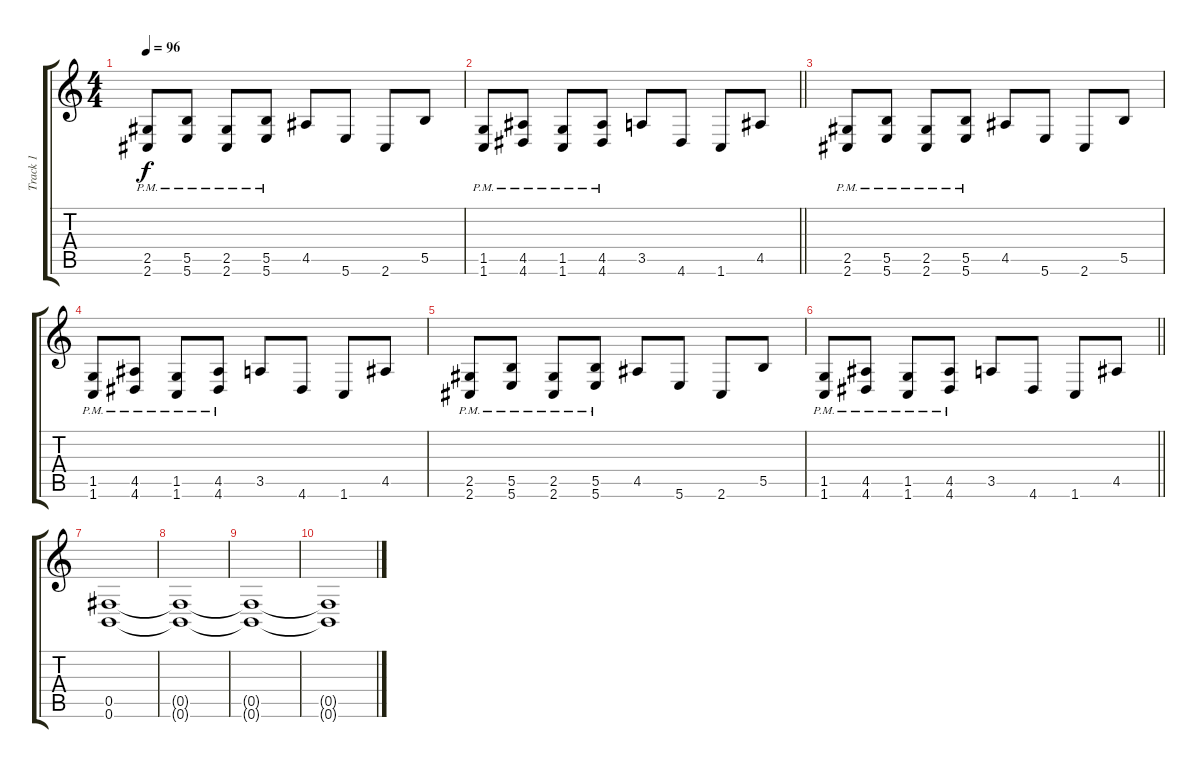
\track ("Track 1" "Track 1") {instrument distortionguitar}
\staff {score tabs}
\tuning (Db4 Ab3 E3 B2 Gb2 B1) {hide}
\ts (4 4)
\tempo 96
\clef g2
\ks c
(2.5{pm} 2.6{pm}).8{dy f} (5.5{pm} 5.6{pm}).8 (2.5{pm} 2.6{pm}).8 (5.5{pm} 5.6{pm}).8 4.5.8 5.6.8 2.6.8 5.5.8 |
\barLineRight lightlight
(1.5{pm} 1.6{pm}).8 (4.5{pm} 4.6{pm}).8 (1.5{pm} 1.6{pm}).8 (4.5{pm} 4.6{pm}).8 3.5.8 4.6.8 1.6.8 4.5.8 |
(2.5{pm} 2.6{pm}).8 (5.5{pm} 5.6{pm}).8 (2.5{pm} 2.6{pm}).8 (5.5{pm} 5.6{pm}).8 4.5.8 5.6.8 2.6.8 5.5.8 |
(1.5{pm} 1.6{pm}).8 (4.5{pm} 4.6{pm}).8 (1.5{pm} 1.6{pm}).8 (4.5{pm} 4.6{pm}).8 3.5.8 4.6.8 1.6.8 4.5.8 |
(2.5{pm} 2.6{pm}).8 (5.5{pm} 5.6{pm}).8 (2.5{pm} 2.6{pm}).8 (5.5{pm} 5.6{pm}).8 4.5.8 5.6.8 2.6.8 5.5.8 |
\barLineRight lightlight
(1.5{pm} 1.6{pm}).8 (4.5{pm} 4.6{pm}).8 (1.5{pm} 1.6{pm}).8 (4.5{pm} 4.6{pm}).8 3.5.8 4.6.8 1.6.8 4.5.8 |
(0.5 0.6).1 |
(0.5{t} 0.6{t}).1{volume 10} |
(0.5{t} 0.6{t}).1{volume 7} |
(0.5{t} 0.6{t}).1{volume 4}
